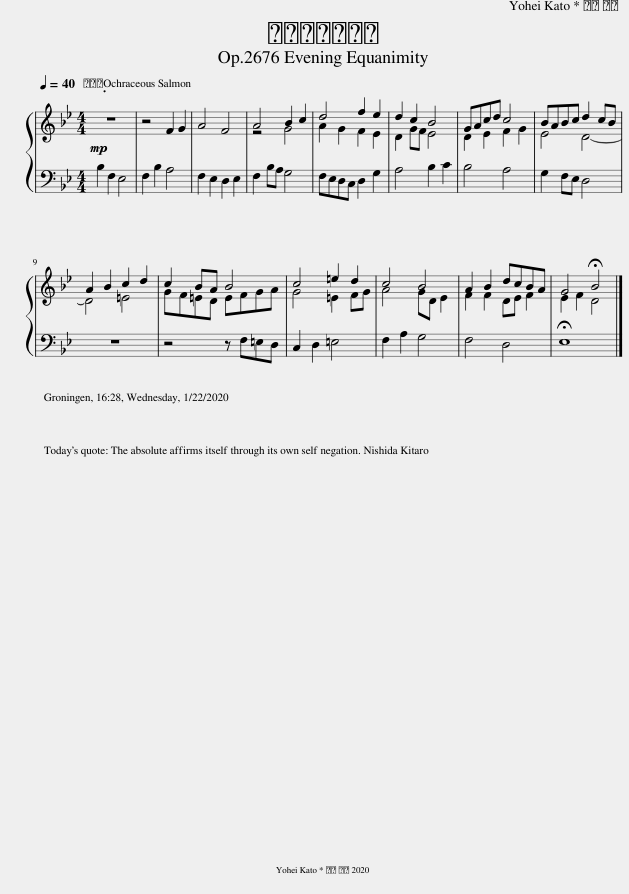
X:1
%%score { ( 1 3 ) | 2 }
L:1/8
Q:1/4=40
M:4/4
I:linebreak $
K:Bb
V:1 treble
V:3 treble
V:2 bass
V:1
 z8 | z4 F2 G2 | A4 F4 | A4 B2 c2 | d4 f2 e2 | %5
 d2 c2 B4 | GAcd c4 | BABc d2 cB |$ A2 B2 c2 d2 | c2 BA B4 | %10
 c4 =e2 d2 | c4 B4 | A2 B2 dcBA | G4 !fermata!B4 |] %14
V:2
!mp! B,2 F,2 E,4 | F,2 B,2 A,4 | F,2 E,2 D,2 E,2 | F,2 B,A, G,4 | F,E,D,C, D,2 G,2 | %5
 A,4 B,2 C2 | B,4 A,4 | G,2 F,E, D,4 |$ z8 | z4 z F,=E,D, | %10
 C,2 D,2 =E,4 | F,2 A,2 G,4 | F,4 D,4 | !fermata!E,8 |] %14
V:3
 x8 | x8 | x8 | z4 G4 | A2 G2 F2 E2 | %5
 D2 GF E4 | D2 E2 F2 G2 | E4 D4- |$ D4 =E4 | GF=ED EFGA | %10
 G4 =E2 FG | A4 GD E2 | F2 F2 DE F2 | E2 F2 D4 |] %14
